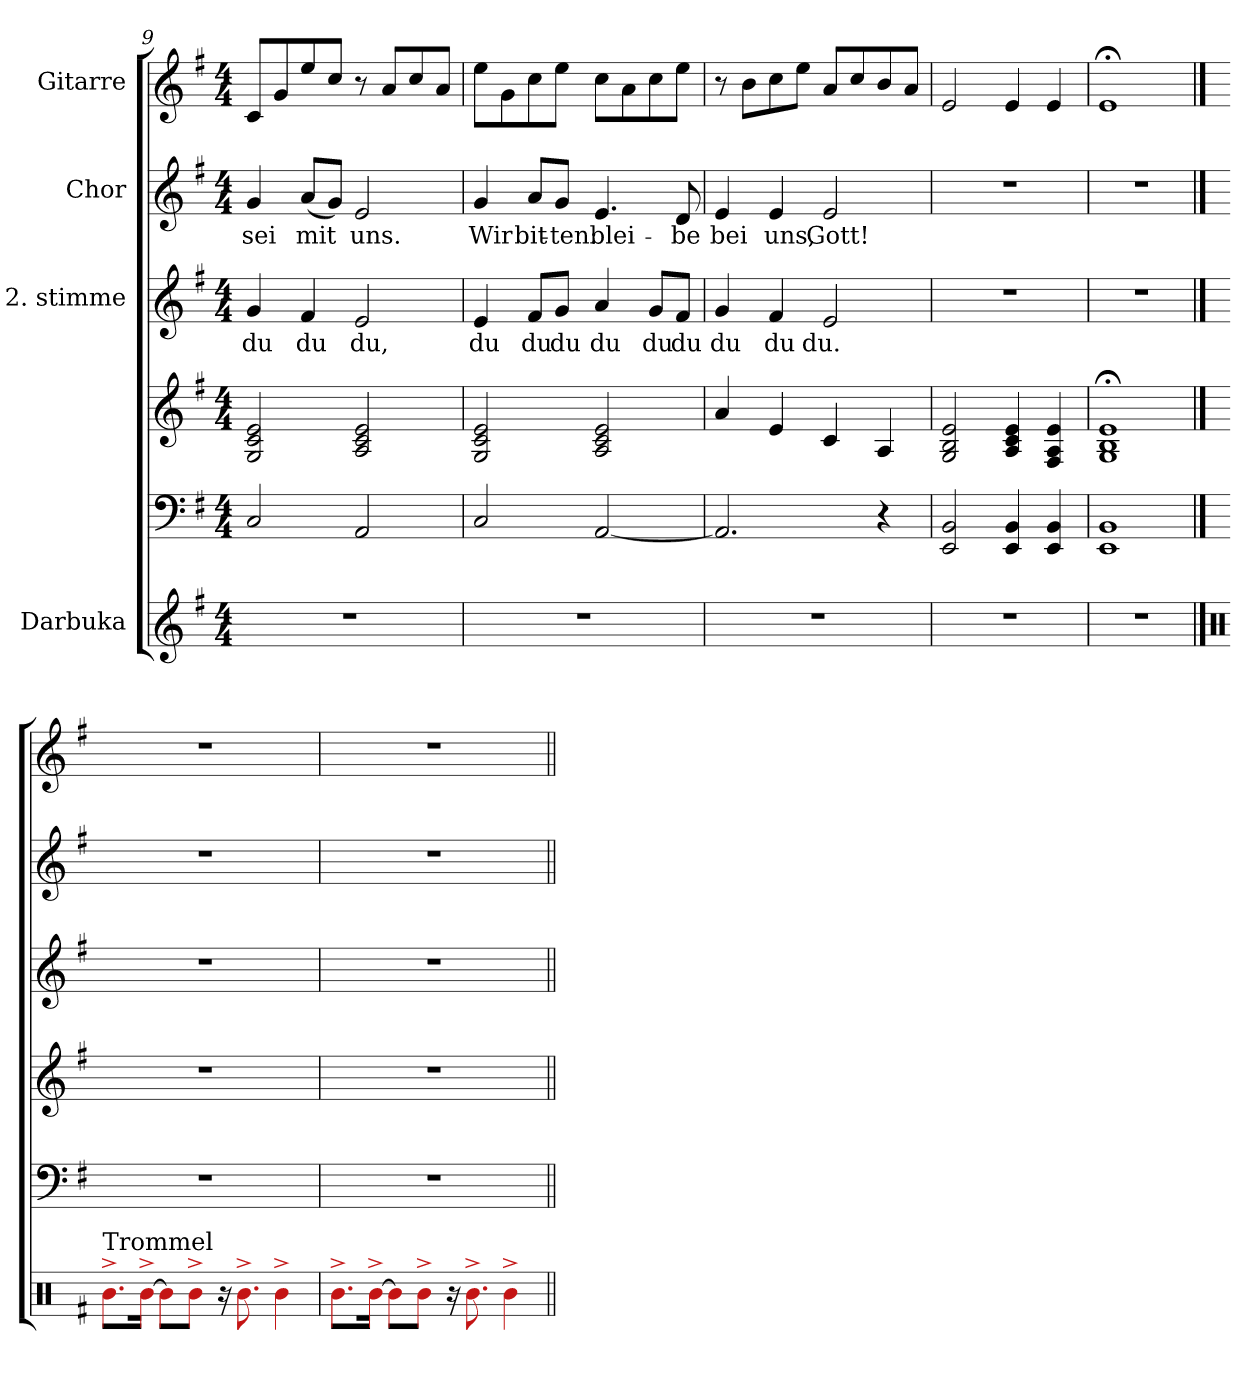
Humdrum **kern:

**kern	**kern	**kern	**kern	**text	**kern	**text	**kern
*part5	*part4	*part4	*part3	*part3	*part2	*part2	*part1
*staff6	*staff5	*staff4	*staff3	*staff3	*staff2	*staff2	*staff1
*I"Darbuka	*	*	*I"2. stimme	*	*I"Chor	*	*I"Gitarre
*clefG2	*clefF4	*clefG2	*clefG2	*	*clefG2	*	*clefG2
*k[f#]	*k[f#]	*k[f#]	*k[f#]	*	*k[f#]	*	*k[f#]
*G:	*G:	*G:	*G:	*	*G:	*	*G:
*M4/4	*M4/4	*M4/4	*M4/4	*	*M4/4	*	*M4/4
=9	=9	=9	=9	=9	=9	=9	=9
!	!	!	!	!LO:LY:b	!	!LO:LY:b	!
1r	2C/	2G/ 2c/ 2e/	4g/	du	4g/	sei	8c/L
.	.	.	.	.	.	.	8g/
!	!	!	!	!LO:LY:b	!	!LO:LY:b	!
.	.	.	4f#/	du	(<8a/L	mit	8ee/
.	.	.	.	.	8g/J)	.	8cc/J
!	!	!	!	!LO:LY:b	!	!LO:LY:b	!
.	2AA/	2A/ 2c/ 2e/	2e/	du,	2e/	uns.	8r
.	.	.	.	.	.	.	8a/L
.	.	.	.	.	.	.	8cc/
.	.	.	.	.	.	.	8a/J
=10	=10	=10	=10	=10	=10	=10	=10
!	!	!	!	!LO:LY:b	!	!LO:LY:b	!
1r	2C/	2G/ 2c/ 2e/	4e/	du	4g/	Wir	8ee\L
.	.	.	.	.	.	.	8g\
!	!	!	!	!LO:LY:b	!	!LO:LY:b	!
.	.	.	8f#/L	du	8a/L	bit-	8cc\
!	!	!	!	!LO:LY:b	!	!LO:LY:b	!
.	.	.	8g/J	du	8g/J	-ten:	8ee\J
!	!	!	!	!LO:LY:b	!	!LO:LY:b	!
.	[2AA/	2A/ 2c/ 2e/	4a/	du	4.e/	blei-	8cc\L
.	.	.	.	.	.	.	8a\
!	!	!	!	!LO:LY:b	!	!	!
.	.	.	8g/L	du	.	.	8cc\
!	!	!	!	!LO:LY:b	!	!LO:LY:b	!
.	.	.	8f#/J	du	8d/	-be	8ee\J
!!LO:LB:g=z
=11	=11	=11	=11	=11	=11	=11	=11
!	!	!	!	!LO:LY:b	!	!LO:LY:b	!
1r	2.AA/]	4a/	4g/	du	4e/	bei	8r
.	.	.	.	.	.	.	8b\L
!	!	!	!	!LO:LY:b	!	!LO:LY:b	!
.	.	4e/	4f#/	du	4e/	uns,	8cc\
.	.	.	.	.	.	.	8ee\J
!	!	!	!	!LO:LY:b	!	!LO:LY:b	!
.	.	4c/	2e/	du.	2e/	Gott!	8a/L
.	.	.	.	.	.	.	8cc/
.	4r	4A/	.	.	.	.	8b/
.	.	.	.	.	.	.	8a/J
=12	=12	=12	=12	=12	=12	=12	=12
1r	2EE/ 2BB/	2G/ 2B/ 2e/	1r	.	1r	.	2e/
.	4EE/ 4BB/	4A/ 4c/ 4e/	.	.	.	.	4e/
.	4EE/ 4BB/	4F#/ 4A/ 4e/	.	.	.	.	4e/
=13	=13	=13	=13	=13	=13	=13	=13
1r	1EE 1BB	1G;< 1B;< 1e;<	1r	.	1r	.	1e;<
!!LO:LB:g=z
==14	==14	==14	==14	==14	==14	==14	==14
*clefX	*	*	*	*	*	*	*
!LO:TX:a:t=Trommel	!	!	!	!	!	!	!
8.b^>\L	1r	1r	1r	.	1r	.	1r
[16b^>\Jk	.	.	.	.	.	.	.
8b\L]	.	.	.	.	.	.	.
8b^>\J	.	.	.	.	.	.	.
16r	.	.	.	.	.	.	.
8.b^>\	.	.	.	.	.	.	.
4b^>\	.	.	.	.	.	.	.
=15	=15	=15	=15	=15	=15	=15	=15
8.b^>\L	1r	1r	1r	.	1r	.	1r
[16b^>\Jk	.	.	.	.	.	.	.
8b\L]	.	.	.	.	.	.	.
8b^>\J	.	.	.	.	.	.	.
16r	.	.	.	.	.	.	.
8.b^>\	.	.	.	.	.	.	.
4b^>\	.	.	.	.	.	.	.
=||	=||	=||	=||	=||	=||	=||	=||
*-	*-	*-	*-	*-	*-	*-	*-
